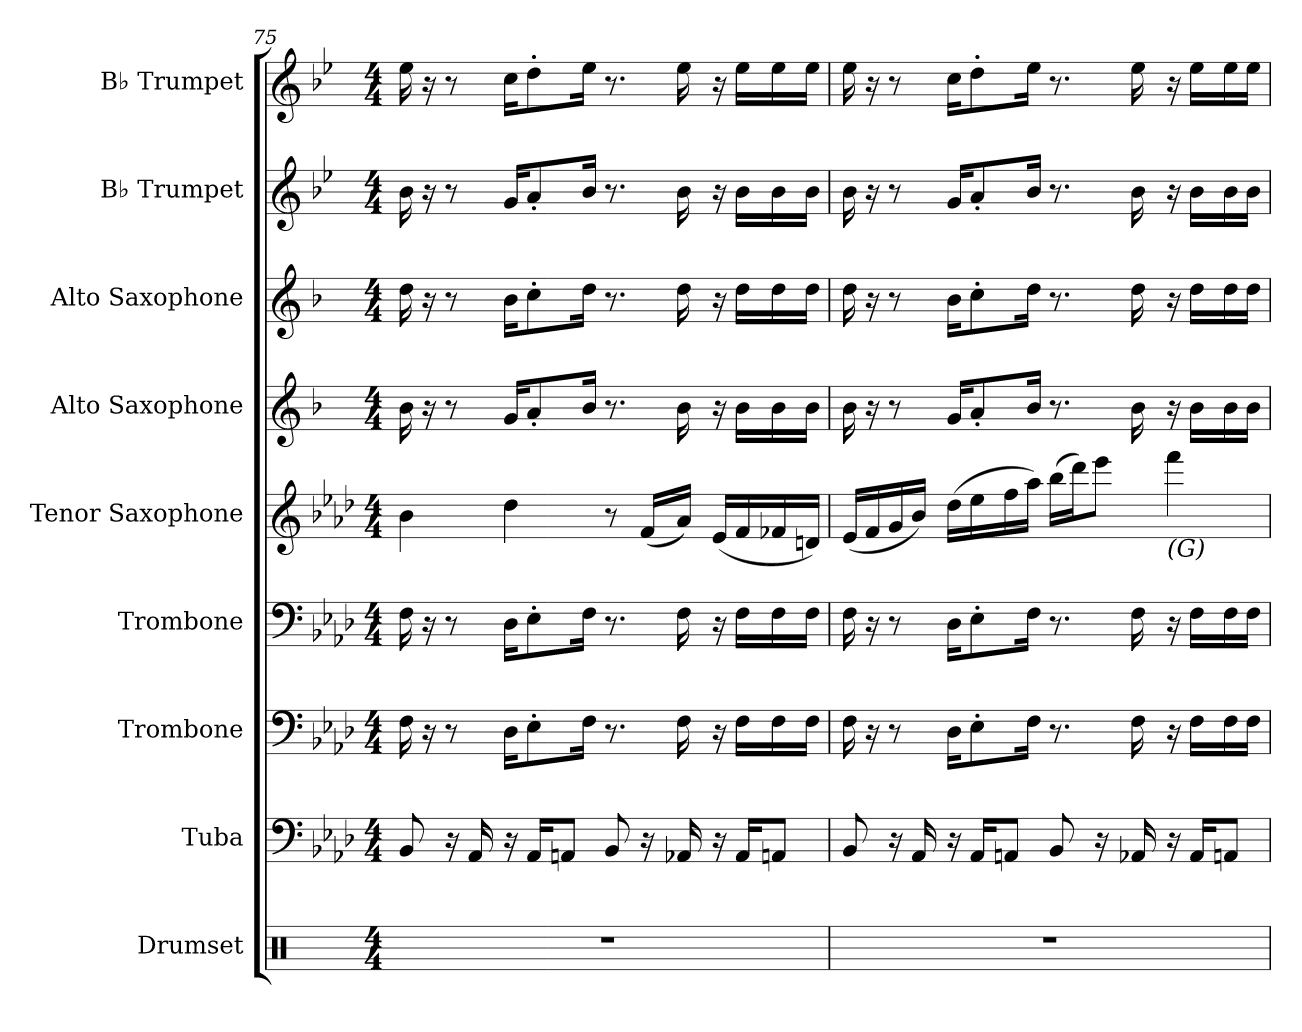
**kern	**kern	**kern	**kern	**kern	**kern	**kern	**kern	**kern
*part9	*part8	*part7	*part6	*part5	*part4	*part3	*part2	*part1
*staff9	*staff8	*staff7	*staff6	*staff5	*staff4	*staff3	*staff2	*staff1
*I"Drumset	*I"Tuba	*I"Trombone	*I"Trombone	*I"Tenor Saxophone	*I"Alto Saxophone	*I"Alto Saxophone	*I"B♭ Trumpet	*I"B♭ Trumpet
*I'D. Set	*I'Tba.	*I'Tbn.	*I'Tbn.	*I'T. Sax.	*I'A. Sax.	*I'A. Sax.	*I'B♭ Tpt.	*I'B♭ Tpt.
!!LO:PB:g=z
*clefX	*clefF4	*clefF4	*clefF4	*clefG2	*clefG2	*clefG2	*clefG2	*clefG2
*	*	*	*	*ITrd8c14	*ITrd5c9	*ITrd5c9	*ITrd1c2	*ITrd1c2
*k[]	*k[b-e-a-d-]	*k[b-e-a-d-]	*k[b-e-a-d-]	*k[b-e-a-d-]	*k[b-e-a-d-]	*k[b-e-a-d-]	*k[b-e-a-d-]	*k[b-e-a-d-]
*M4/4	*M4/4	*M4/4	*M4/4	*M4/4	*M4/4	*M4/4	*M4/4	*M4/4
=75	=75	=75	=75	=75	=75	=75	=75	=75
1r	8BB-/	16F\	16F\	4B-\	16d-\	16f\	16a-\	16dd-\
.	.	16r	16r	.	16r	16r	16r	16r
.	16r	8r	8r	.	8r	8r	8r	8r
.	16AA-/	.	.	.	.	.	.	.
.	16r	16D-\KL	16D-\KL	4d-\	16B-/KL	16d-\KL	16f/KL	16b-\KL
.	16AA-/KL	8E-'\	8E-'\	.	8c'/	8e-'\	8g'/	8cc'\
.	8AAn/J	.	.	.	.	.	.	.
.	.	16F\Jk	16F\Jk	.	16d-/Jk	16f\Jk	16a-/Jk	16dd-\Jk
.	8BB-/	8.r	8.r	8r	8.r	8.r	8.r	8.r
.	16r	.	.	(<16F/LL	.	.	.	.
.	16AA-X/	16F\	16F\	16A-/JJ)	16d-\	16f\	16a-\	16dd-\
.	16r	16r	16r	(<16E-/LL	16r	16r	16r	16r
.	16AA-/KL	16F\LL	16F\LL	16F/	16d-\LL	16f\LL	16a-\LL	16dd-\LL
.	8AAn/J	16F\	16F\	16F-X/	16d-\	16f\	16a-\	16dd-\
.	.	16F\JJ	16F\JJ	16Dn/JJ)	16d-\JJ	16f\JJ	16a-\JJ	16dd-\JJ
=76	=76	=76	=76	=76	=76	=76	=76	=76
1r	8BB-/	16F\	16F\	(<16E-/LL	16d-\	16f\	16a-\	16dd-\
.	.	16r	16r	16F/	16r	16r	16r	16r
.	16r	8r	8r	16G/	8r	8r	8r	8r
.	16AA-/	.	.	16B-/JJ)	.	.	.	.
.	16r	16D-\KL	16D-\KL	(>16d-\LL	16B-/KL	16d-\KL	16f/KL	16b-\KL
.	16AA-/KL	8E-'\	8E-'\	16e-\	8c'/	8e-'\	8g'/	8cc'\
.	8AAn/J	.	.	16f\	.	.	.	.
.	.	16F\Jk	16F\Jk	16a-\JJ)	16d-/Jk	16f\Jk	16a-/Jk	16dd-\Jk
.	8BB-/	8.r	8.r	(>16b-\LL	8.r	8.r	8.r	8.r
.	.	.	.	16dd-\J)	.	.	.	.
.	16r	.	.	8ee-\J	.	.	.	.
.	16AA-X/	16F\	16F\	.	16d-\	16f\	16a-\	16dd-\
!	!	!	!	!LO:TX:b:i:t=(G)	!	!	!	!
.	16r	16r	16r	4ff\	16r	16r	16r	16r
.	16AA-/KL	16F\LL	16F\LL	.	16d-\LL	16f\LL	16a-\LL	16dd-\LL
.	8AAn/J	16F\	16F\	.	16d-\	16f\	16a-\	16dd-\
.	.	16F\JJ	16F\JJ	.	16d-\JJ	16f\JJ	16a-\JJ	16dd-\JJ
=	=	=	=	=	=	=	=	=
*-	*-	*-	*-	*-	*-	*-	*-	*-
